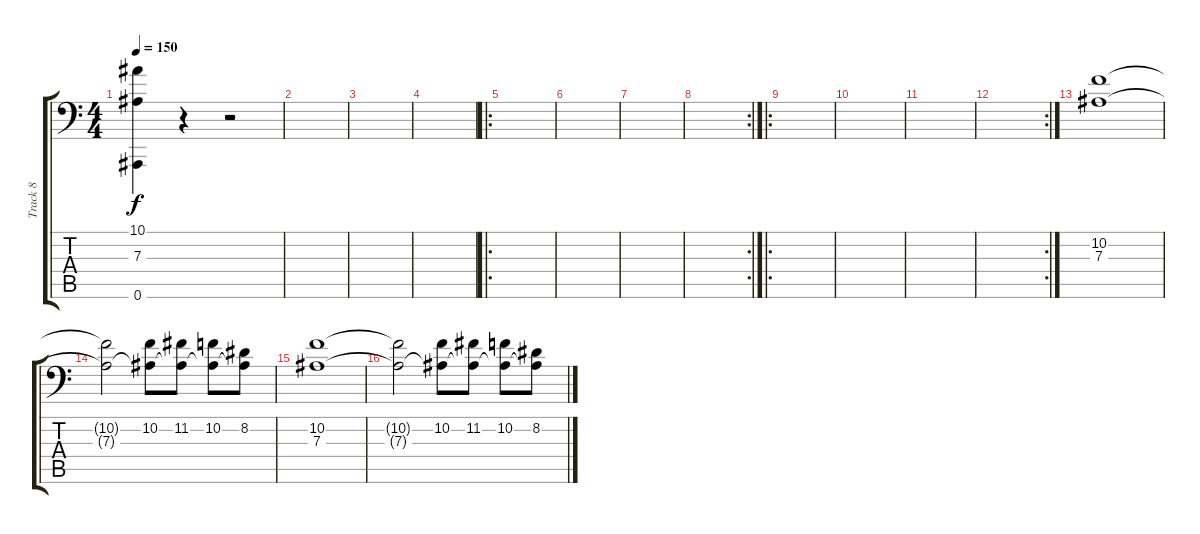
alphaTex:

\track ("Track 8" "Track 8") {instrument choiraahs}
\staff {score tabs}
\tuning (C4 G3 Eb3 Bb2 F2 Bb1) {hide}
\ts (4 4)
\tempo 150
\clef f4
\ks c
(10.1 7.3{t} 0.6).4{dy f} r.4 r.2 |
|
|
|
\ro
|
|
|
\rc 2
|
\ro
|
|
|
\rc 2
|
(10.2 7.3).1{volume 9} |
(10.2{t} 7.3{t}).2 (10.2 7.3{t}).8 (11.2 7.3{t}).8 (10.2 7.3{t}).8 (8.2 7.3{t}).8 |
(10.2 7.3).1 |
(10.2{t} 7.3{t}).2 (10.2 7.3{t}).8 (11.2 7.3{t}).8 (10.2 7.3{t}).8 (8.2 7.3{t}).8
